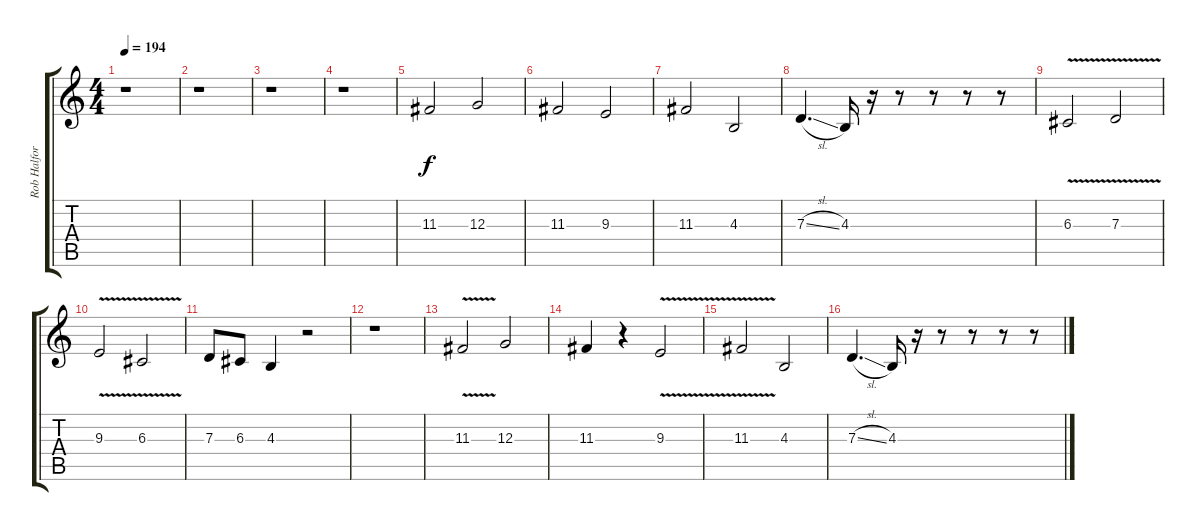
\track ("Rob Halford" "Rob Halfor") {instrument violin}
\staff {score tabs}
\tuning (E4 B3 G3 D3 A2 E2) {hide}
\ts (4 4)
\tempo 194
\clef g2
\ks c
r.1{dy f} |
r.1 |
r.1 |
r.1 |
11.3.2 12.3.2 |
11.3.2 9.3.2 |
11.3.2 4.3.2 |
7.3{sl}.4{d} 4.3.16 r.16 r.8 r.8 r.8 r.8 |
6.3{v}.2 7.3{v}.2 |
9.3{v}.2 6.3{v}.2 |
7.3.8 6.3.8 4.3.4 r.2 |
r.1 |
11.3{v}.2 12.3.2 |
11.3.4 r.4 9.3{v}.2 |
11.3{v}.2 4.3.2 |
7.3{sl}.4{d} 4.3.16 r.16 r.8 r.8 r.8 r.8
